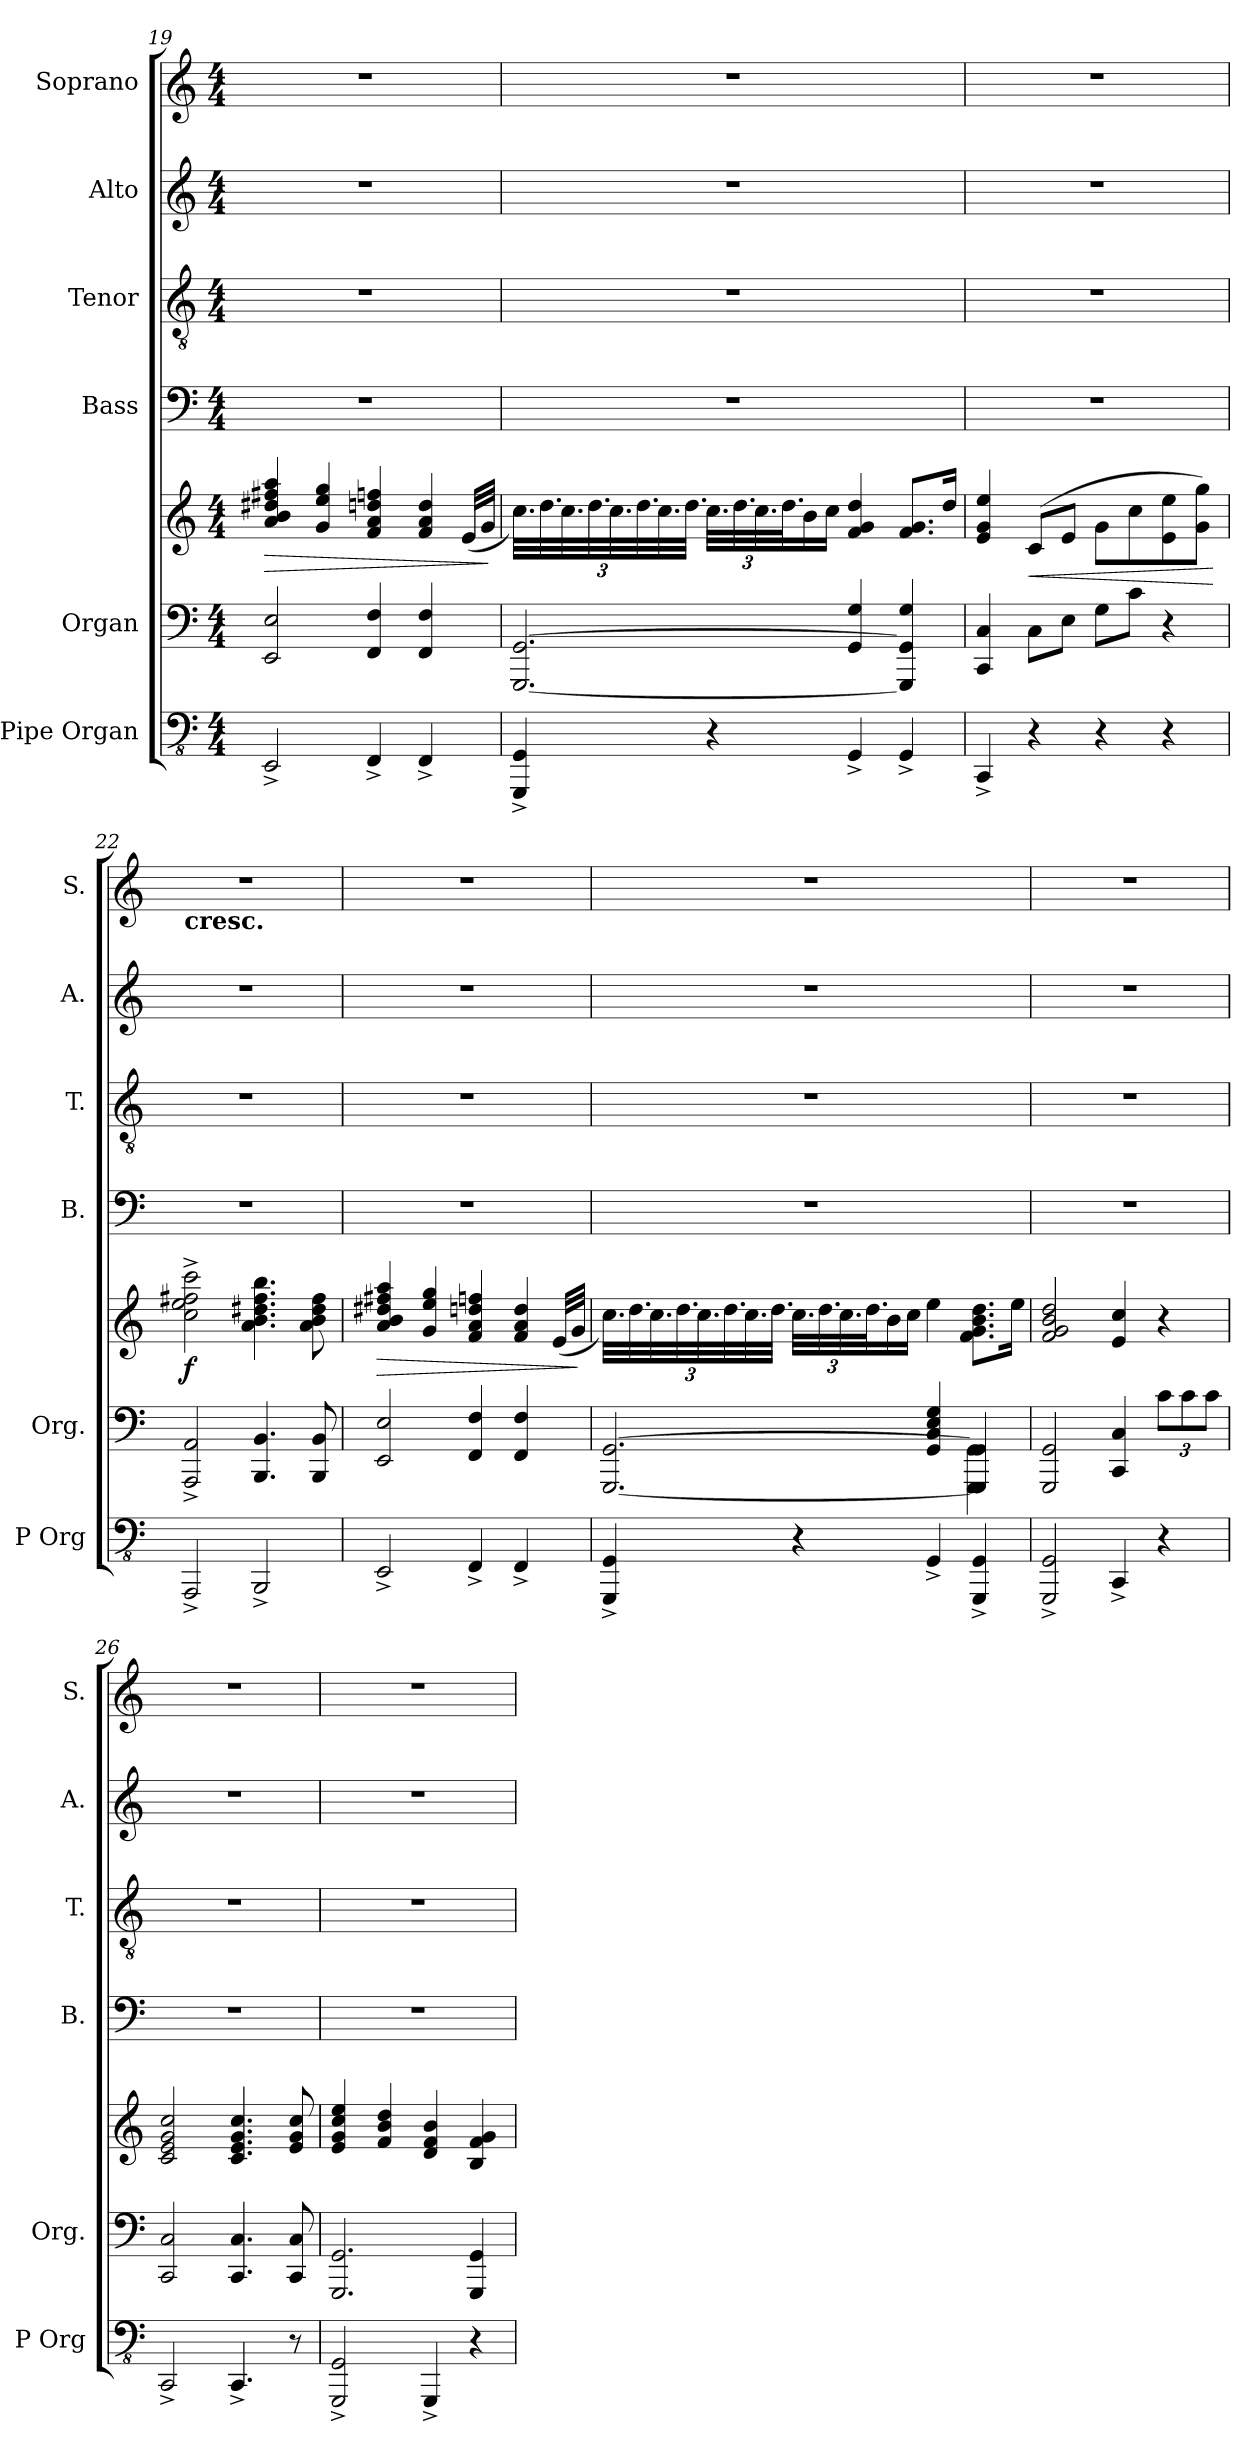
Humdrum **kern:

**kern	**kern	**kern	**dynam	**kern	**kern	**kern	**kern
*part6	*part5	*part5	*part5	*part4	*part3	*part2	*part1
*staff7	*staff6	*staff5	*staff5/6	*staff4	*staff3	*staff2	*staff1
*I"Pipe Organ	*I"Organ	*	*	*I"Bass	*I"Tenor	*I"Alto	*I"Soprano
*I'P Org	*I'Org.	*	*	*I'B.	*I'T.	*I'A.	*I'S.
*clefFv4	*clefF4	*clefG2	*	*clefF4	*clefGv2	*clefG2	*clefG2
*k[]	*k[]	*k[]	*	*k[]	*k[]	*k[]	*k[]
*M4/4	*M4/4	*M4/4	*	*M4/4	*M4/4	*M4/4	*M4/4
=19	=19	=19	=19	=19	=19	=19	=19
!	!	!	!LO:HP:b	!	!	!	!
*	*	*^	*	*	*	*	*
2EEE^/	2EE/ 2E/	4a/ 4b/ 4dd#X/ 4ff#X/ 4aa/	2...ryy	>	1r	1r	1r	1r
.	.	4g/ 4ee/ 4gg/	.	.	.	.	.	.
4FFF^/	4FF/ 4F/	4f/ 4a/ 4ddn/ 4ffn/	.	.	.	.	.	.
4FFF^/	4FF/ 4F/	4f/ 4a/ 4dd/	.	.	.	.	.	.
.	.	.	(32e!/LLL	.	.	.	.	.
.	.	.	32g!/JJJ	.	.	.	.	.
*	*	*v	*v	*	*	*	*	*
.	.	.	]	.	.	.	.
=20	=20	=20	=20	=20	=20	=20	=20
*	*^	*	*	*	*	*	*
4GGGG/^ 4GGG/^	[2.GGG/ [2.GG/	2ryy	48.cc\LLL)	.	1r	1r	1r	1r
.	.	.	48.dd\	.	.	.	.	.
.	.	.	48.cc\	.	.	.	.	.
.	.	.	48.dd\	.	.	.	.	.
.	.	.	48.cc\	.	.	.	.	.
.	.	.	48.dd\	.	.	.	.	.
.	.	.	48.cc\	.	.	.	.	.
.	.	.	48.dd\JJJ	.	.	.	.	.
4r	.	.	48.cc\LLL	.	.	.	.	.
.	.	.	48.dd\	.	.	.	.	.
.	.	.	48.cc\	.	.	.	.	.
.	.	.	48.dd\J	.	.	.	.	.
.	.	.	16b\	.	.	.	.	.
.	.	.	16cc\JJ	.	.	.	.	.
4GGG^/	.	4GG/ 4G/	4f/ 4g/ 4dd/	.	.	.	.	.
4GGG^/	4GGG/] 4GG/]	4GG/ 4G/	8.f/ 8.g/L	.	.	.	.	.
.	.	.	16dd/Jk	.	.	.	.	.
*	*v	*v	*	*	*	*	*	*
!!LO:LB:g=z
=21	=21	=21	=21	=21	=21	=21	=21
4CCC^/	4CC/ 4C/	4e/ 4g/ 4ee/	.	1r	1r	1r	1r
!	!	!	!LO:HP:b	!	!	!	!
!	!	!	!LO:DY:n=1:b=2	!	!	!	!
!	!	!	!LO:DY:n=2:b	!	!	!	!
4r	8C\L	(8c/L	< mf mf	.	.	.	.
.	8E\J	8e/J	.	.	.	.	.
4r	8G\L	8g\L	.	.	.	.	.
.	8c\J	8cc\	.	.	.	.	.
4r	4r	8e\ 8ee\	.	.	.	.	.
.	.	8g\ 8gg\J)	.	.	.	.	.
.	.	.	[	.	.	.	.
=22	=22	=22	=22	=22	=22	=22	=22
!	!	!	!	!	!	!	!LO:TX:b:B:t=cresc.
!	!	!	!LO:DY:b	!	!	!	!
2AAAA^/	2AAA/^ 2AA/^	2cc\^ 2ee\^ 2ff#X\^ 2ccc\^	f	1r	1r	1r	1r
2BBBB^/	4.BBB/ 4.BB/	4.a\ 4.b\ 4.dd#X\ 4.ff#\ 4.bb\	.	.	.	.	.
.	8BBB/ 8BB/	8a\ 8b\ 8dd#\ 8ff#\	.	.	.	.	.
=23	=23	=23	=23	=23	=23	=23	=23
!	!	!	!LO:HP:b	!	!	!	!
*	*	*^	*	*	*	*	*
2EEE^/	2EE/ 2E/	4a/ 4b/ 4dd#X/ 4ff#X/ 4aa/	2...ryy	>	1r	1r	1r	1r
.	.	4g/ 4ee/ 4gg/	.	.	.	.	.	.
4FFF^/	4FF/ 4F/	4f/ 4a/ 4ddn/ 4ffn/	.	.	.	.	.	.
4FFF^/	4FF/ 4F/	4f/ 4a/ 4dd/	.	.	.	.	.	.
.	.	.	(32e!/LLL	.	.	.	.	.
.	.	.	32g!/JJJ	.	.	.	.	.
*	*	*v	*v	*	*	*	*	*
.	.	.	]	.	.	.	.
!!LO:LB:g=z
=24	=24	=24	=24	=24	=24	=24	=24
*	*^	*	*	*	*	*	*
4GGGG/^ 4GGG/^	[2.GGG/ [2.GG/	2ryy	48.cc\LLL)	.	1r	1r	1r	1r
.	.	.	48.dd\	.	.	.	.	.
.	.	.	48.cc\	.	.	.	.	.
.	.	.	48.dd\	.	.	.	.	.
.	.	.	48.cc\	.	.	.	.	.
.	.	.	48.dd\	.	.	.	.	.
.	.	.	48.cc\	.	.	.	.	.
.	.	.	48.dd\JJJ	.	.	.	.	.
4r	.	.	48.cc\LLL	.	.	.	.	.
.	.	.	48.dd\	.	.	.	.	.
.	.	.	48.cc\	.	.	.	.	.
.	.	.	48.dd\J	.	.	.	.	.
.	.	.	16b\	.	.	.	.	.
.	.	.	16cc\JJ	.	.	.	.	.
4GGG^/	.	4GG/ 4C/ 4E/ 4G/	4ee\	.	.	.	.	.
4GGGG/^ 4GGG/^	4GGG/] 4GG/]	4GGG\ 4GG\	8.f\ 8.g\ 8.b\ 8.dd\L	.	.	.	.	.
.	.	.	16ee\Jk	.	.	.	.	.
*	*v	*v	*	*	*	*	*	*
=25	=25	=25	=25	=25	=25	=25	=25
2GGGG/^ 2GGG/^	2GGG/ 2GG/	2f/ 2g/ 2b/ 2dd/	.	1r	1r	1r	1r
4CCC^/	4CC/ 4C/	4e/ 4cc/	.	.	.	.	.
!	!	!	!LO:DY:b=2	!	!	!	!
!	!	!	!LO:DY:n=1:b	!	!	!	!
4r	12c\L	4r	mf mf	.	.	.	.
.	12c\	.	.	.	.	.	.
.	12c\J	.	.	.	.	.	.
=26	=26	=26	=26	=26	=26	=26	=26
2CCC^/	2CC/ 2C/	2c/ 2e/ 2g/ 2cc/	.	1r	1r	1r	1r
4.CCC^/	4.CC/ 4.C/	4.c/ 4.e/ 4.g/ 4.cc/	.	.	.	.	.
8r	8CC/ 8C/	8e/ 8g/ 8cc/	.	.	.	.	.
=27	=27	=27	=27	=27	=27	=27	=27
2GGGG/^ 2GGG/^	2.GGG/ 2.GG/	4e/ 4g/ 4cc/ 4ee/	.	1r	1r	1r	1r
.	.	4f/ 4b/ 4dd/	.	.	.	.	.
4GGGG^/	.	4d/ 4f/ 4b/	.	.	.	.	.
4r	4GGG/ 4GG/	4B/ 4f/ 4g/	.	.	.	.	.
=	=	=	=	=	=	=	=
*-	*-	*-	*-	*-	*-	*-	*-
